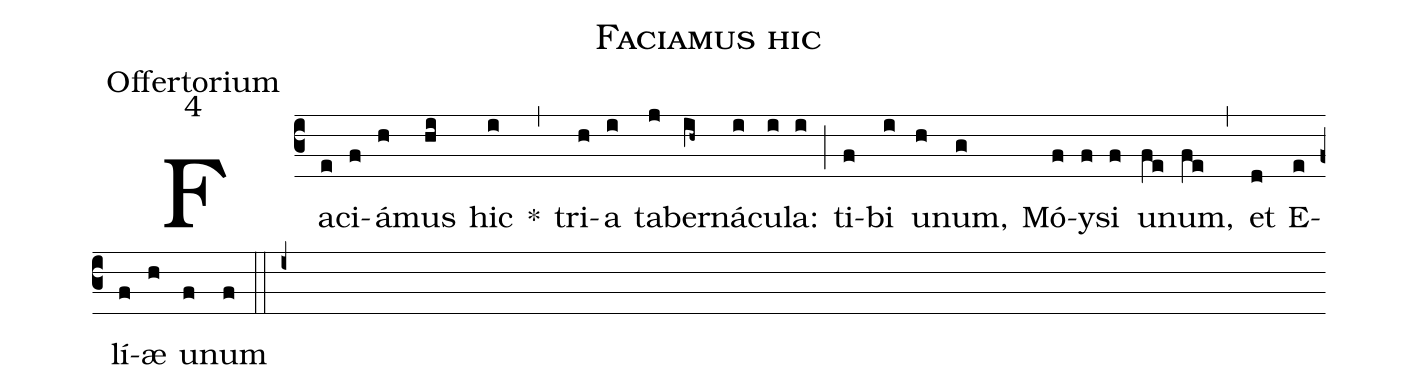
name:Faciamus hic;
office-part:Offertorium;
mode:4;
%%
(c3) Fa(e)ci(f)á(h)mus(hi) hic(i) *(,) tri(h)a(i) ta(j)ber(ih~)ná(i)cu(i)la:(i) (;) ti(f)bi(i) u(h)num,(g) Mó(f)y(f)si(f) u(fe)num,(fe) (,) et(d) E(e)lí(f)æ(h) u(f)num(f) (::i+)
